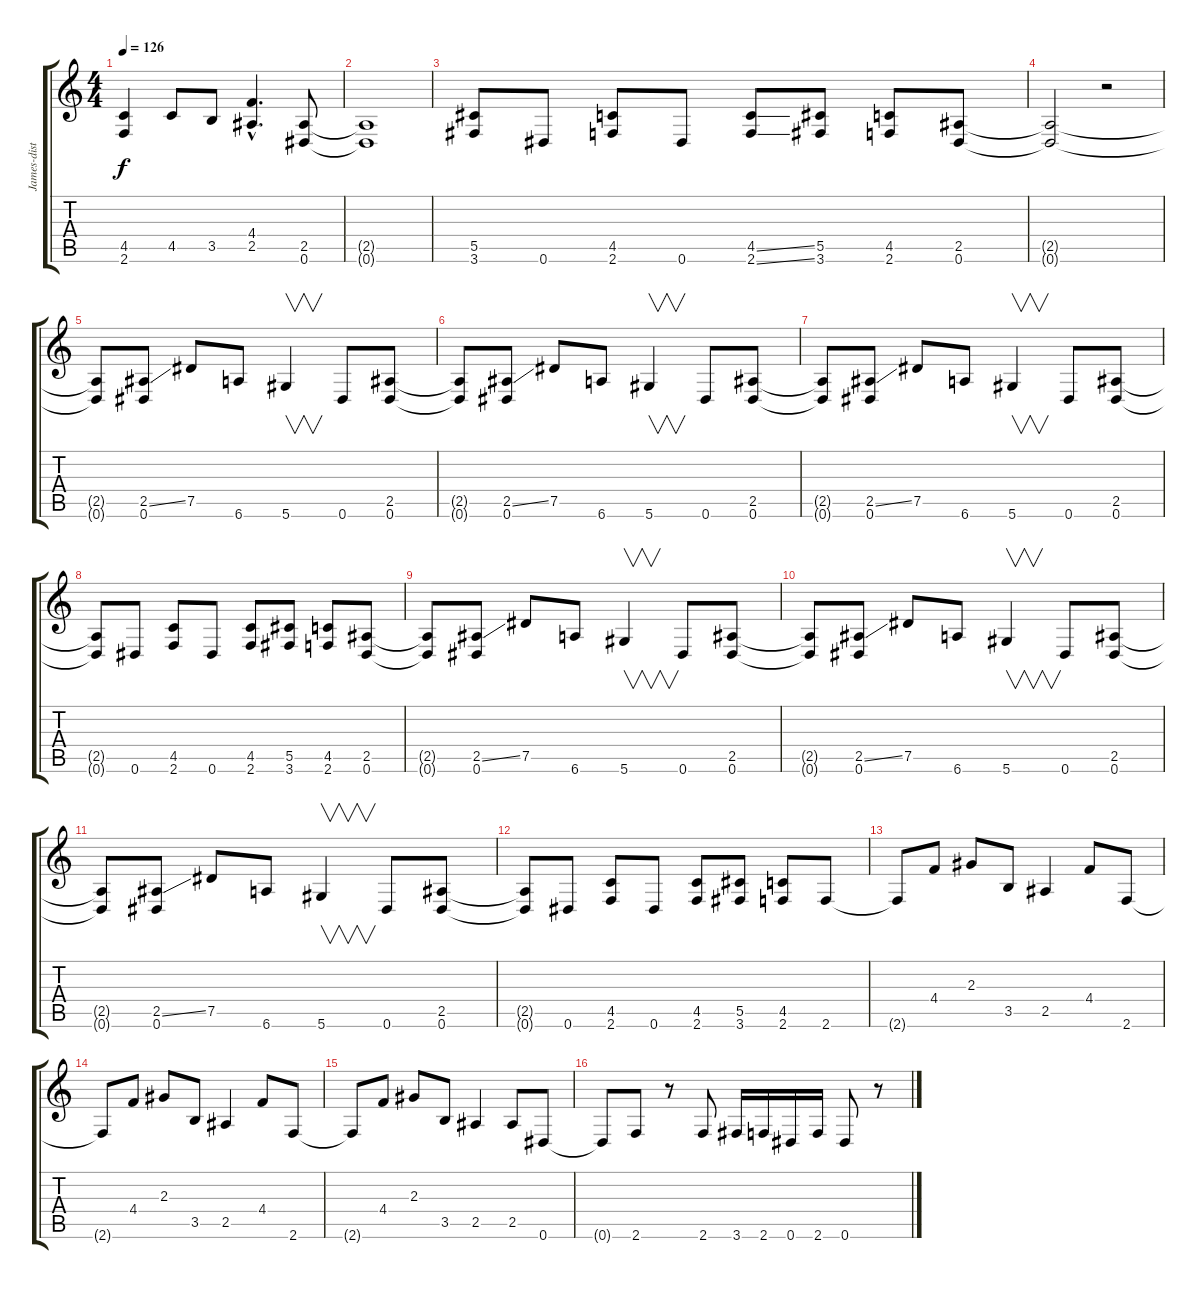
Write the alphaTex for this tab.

\track ("James-dist" "James-dist") {instrument distortionguitar}
\staff {score tabs}
\tuning (Eb4 Bb3 Gb3 Db3 Ab2 Eb2) {hide}
\ts (4 4)
\tempo 126
\clef g2
\ks c
(4.5 2.6).4{dy f} 4.5.8 3.5.8 (4.4{hac} 2.5{hac}).4{d} (2.5 0.6).8 |
(2.5{t} 0.6{t}).1 |
(5.5 3.6).8 0.6.8 (4.5 2.6).8 0.6.8 (4.5{ss} 2.6{ss}).8 (5.5 3.6).8 (4.5 2.6).8 (2.5 0.6).8 |
(2.5{t} 0.6{t}).2 r.2 |
(2.5{t} 0.6{t}).8 (2.5{ss} 0.6).8 7.5.8 6.6.8 5.6.4{v} 0.6.8 (2.5 0.6).8 |
(2.5{t} 0.6{t}).8 (2.5{ss} 0.6).8 7.5.8 6.6.8 5.6.4{v} 0.6.8 (2.5 0.6).8 |
(2.5{t} 0.6{t}).8 (2.5{ss} 0.6).8 7.5.8 6.6.8 5.6.4{v} 0.6.8 (2.5 0.6).8 |
(2.5{t} 0.6{t}).8 0.6.8 (4.5 2.6).8 0.6.8 (4.5 2.6).8 (5.5 3.6).8 (4.5 2.6).8 (2.5 0.6).8 |
(2.5{t} 0.6{t}).8 (2.5{ss} 0.6).8 7.5.8 6.6.8 5.6.4{v} 0.6.8 (2.5 0.6).8 |
(2.5{t} 0.6{t}).8 (2.5{ss} 0.6).8 7.5.8 6.6.8 5.6.4{v} 0.6.8 (2.5 0.6).8 |
(2.5{t} 0.6{t}).8 (2.5{ss} 0.6).8 7.5.8 6.6.8 5.6.4{v} 0.6.8 (2.5 0.6).8 |
(2.5{t} 0.6{t}).8 0.6.8 (4.5 2.6).8 0.6.8 (4.5 2.6).8 (5.5 3.6).8 (4.5 2.6).8 2.6.8 |
2.6{t}.8 4.4.8 2.3.8 3.5.8 2.5.4 4.4.8 2.6.8 |
2.6{t}.8 4.4.8 2.3.8 3.5.8 2.5.4 4.4.8 2.6.8 |
2.6{t}.8 4.4.8 2.3.8 3.5.8 2.5.4 2.5.8 0.6.8 |
0.6{t}.8 2.6.8 r.8 2.6.8 3.6.16 2.6.16 0.6.16 2.6.16 0.6.8 r.8
